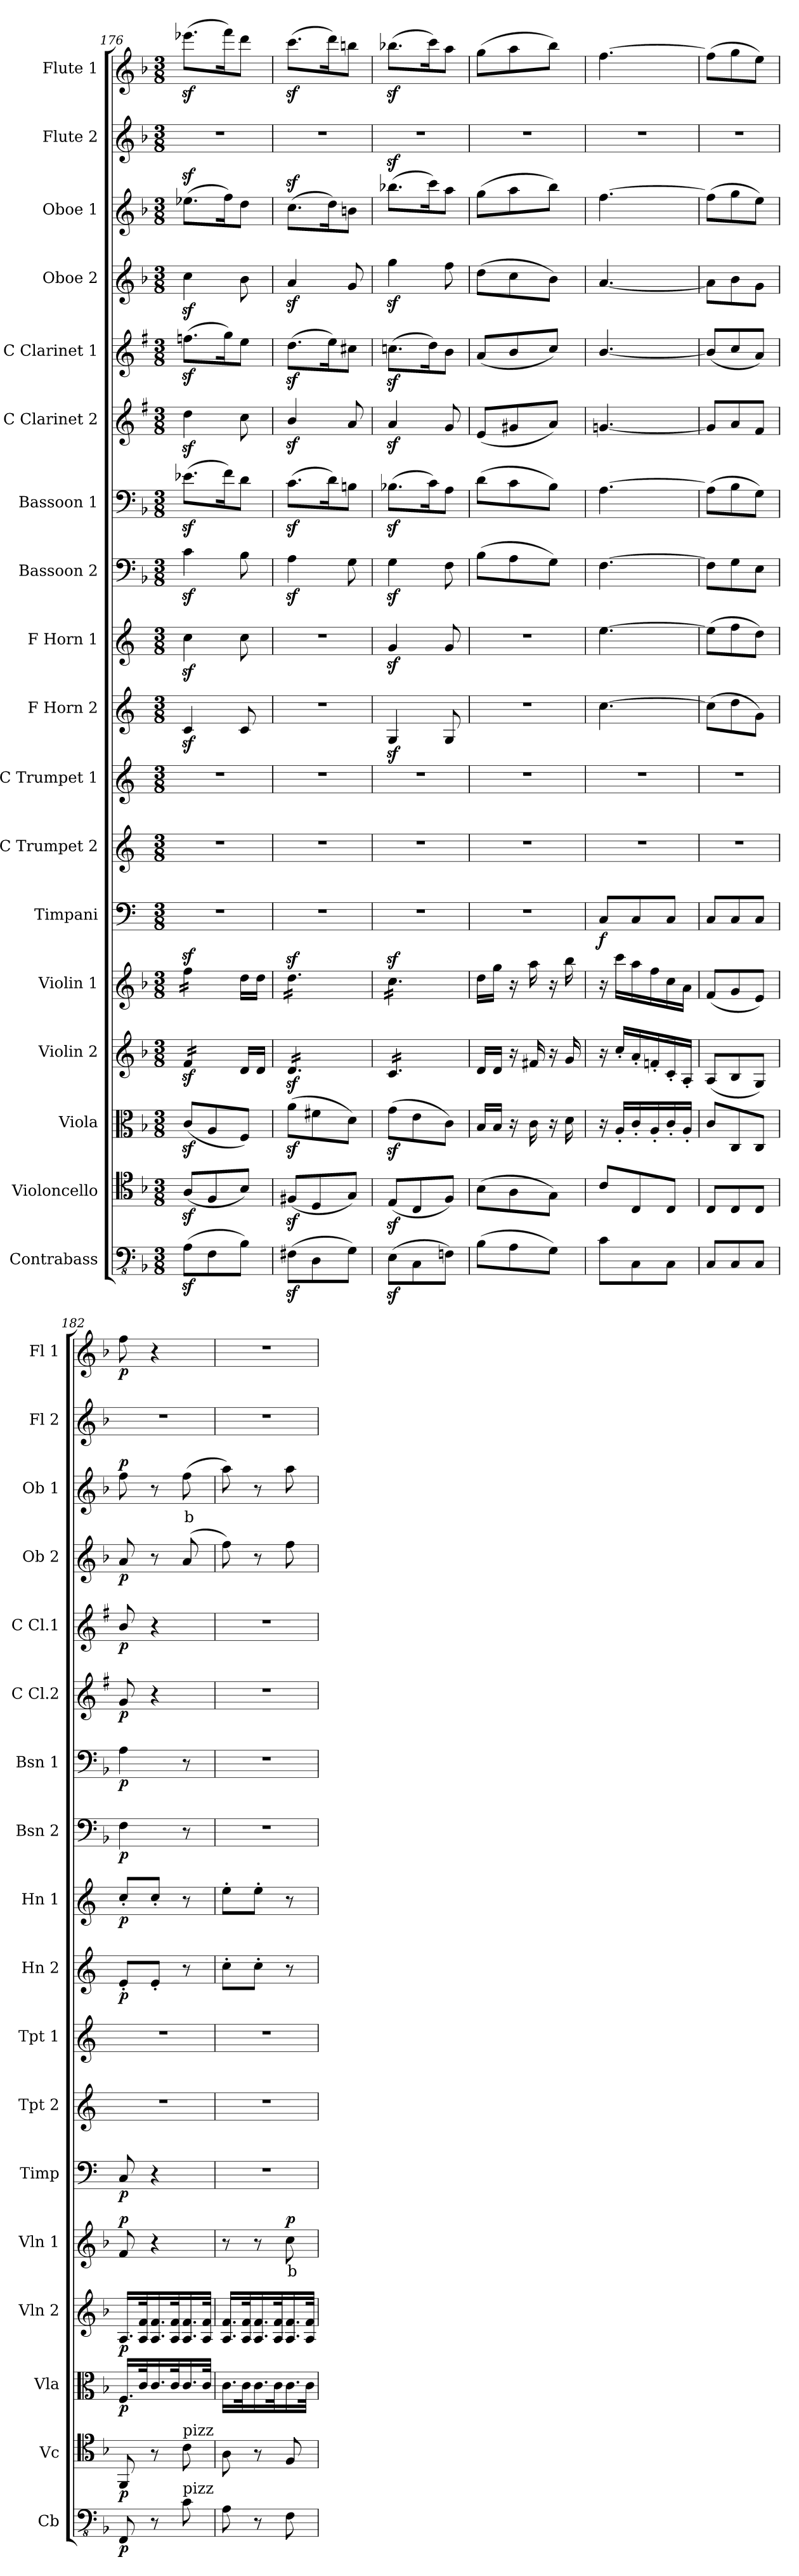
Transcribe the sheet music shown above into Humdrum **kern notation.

**kern	**dynam	**kern	**dynam	**kern	**dynam	**kern	**dynam	**kern	**text	**dynam	**kern	**dynam	**kern	**kern	**kern	**dynam	**kern	**dynam	**kern	**dynam	**kern	**dynam	**kern	**dynam	**kern	**dynam	**kern	**dynam	**kern	**text	**dynam	**kern	**kern	**dynam
*part18	*part18	*part17	*part17	*part16	*part16	*part15	*part15	*part14	*part14	*part14	*part13	*part13	*part12	*part11	*part10	*part10	*part9	*part9	*part8	*part8	*part7	*part7	*part6	*part6	*part5	*part5	*part4	*part4	*part3	*part3	*part3	*part2	*part1	*part1
*staff18	*staff18	*staff17	*staff17	*staff16	*staff16	*staff15	*staff15	*staff14	*staff14	*staff14	*staff13	*staff13	*staff12	*staff11	*staff10	*staff10	*staff9	*staff9	*staff8	*staff8	*staff7	*staff7	*staff6	*staff6	*staff5	*staff5	*staff4	*staff4	*staff3	*staff3	*staff3	*staff2	*staff1	*staff1
*I"Contrabass	*	*I"Violoncello	*	*I"Viola	*	*I"Violin 2	*	*I"Violin 1	*	*	*I"Timpani	*	*I"C Trumpet 2	*I"C Trumpet 1	*I"F Horn 2	*	*I"F Horn 1	*	*I"Bassoon 2	*	*I"Bassoon 1	*	*I"C Clarinet 2	*	*I"C Clarinet 1	*	*I"Oboe 2	*	*I"Oboe 1	*	*	*I"Flute 2	*I"Flute 1	*
*I'Cb	*	*I'Vc	*	*I'Vla	*	*I'Vln 2	*	*I'Vln 1	*	*	*I'Timp	*	*I'Tpt 2	*I'Tpt 1	*I'Hn 2	*	*I'Hn 1	*	*I'Bsn 2	*	*I'Bsn 1	*	*I'C Cl.2	*	*I'C Cl.1	*	*I'Ob 2	*	*I'Ob 1	*	*	*I'Fl 2	*I'Fl 1	*
*clefFv4	*	*clefC4	*	*clefC3	*	*clefG2	*	*clefG2	*	*	*clefF4	*	*clefG2	*clefG2	*clefG2	*	*clefG2	*	*clefF4	*	*clefF4	*	*clefG2	*	*clefG2	*	*clefG2	*	*clefG2	*	*	*clefG2	*clefG2	*
*	*	*	*	*	*	*	*	*	*	*	*	*	*	*	*ITrd4c7	*	*ITrd4c7	*	*	*	*	*	*ITrd1c2	*	*ITrd1c2	*	*	*	*	*	*	*	*	*
*k[b-]	*	*k[b-]	*	*k[b-]	*	*k[b-]	*	*k[b-]	*	*	*k[]	*	*k[]	*k[]	*k[b-]	*	*k[b-]	*	*k[b-]	*	*k[b-]	*	*k[b-]	*	*k[b-]	*	*k[b-]	*	*k[b-]	*	*	*k[b-]	*k[b-]	*
*F:	*	*F:	*	*F:	*	*F:	*	*F:	*	*	*	*	*	*	*	*	*	*	*F:	*	*F:	*	*F:	*	*F:	*	*F:	*	*F:	*	*	*F:	*F:	*
*M3/8	*	*M3/8	*	*M3/8	*	*M3/8	*	*M3/8	*	*	*M3/8	*	*M3/8	*M3/8	*M3/8	*	*M3/8	*	*M3/8	*	*M3/8	*	*M3/8	*	*M3/8	*	*M3/8	*	*M3/8	*	*	*M3/8	*M3/8	*
=176	=176	=176	=176	=176	=176	=176	=176	=176	=176	=176	=176	=176	=176	=176	=176	=176	=176	=176	=176	=176	=176	=176	=176	=176	=176	=176	=176	=176	=176	=176	=176	=176	=176	=176
*	*	*	*	*	*	*tremolo	*	*	*	*	*	*	*	*	*	*	*	*	*	*	*	*	*	*	*	*	*	*	*	*	*	*	*	*
*	*	*	*	*	*	*	*	*tremolo	*	*	*	*	*	*	*	*	*	*	*	*	*	*	*	*	*	*	*	*	*	*	*	*	*	*
(8AAz<\L	.	(8Az</L	.	(8cz</L	.	16fz</LL	.	16ffz<\LL	.	.	4.r	.	4.r	4.r	4Fz</	.	4fz<\	.	4cz<\	.	(8.e-Xz<\L	.	4ccz<\	.	(8.ee-Xz<\L	.	4ccz<\	.	(8.ee-Xz<\L	.	.	4.r	(8.eee-Xz<\L	.
.	.	.	.	.	.	16fz</	.	16ffz<\	.	.	.	.	.	.	.	.	.	.	.	.	.	.	.	.	.	.	.	.	.	.	.	.	.	.
8FF\	.	8F/	.	8A/	.	16fz</	.	16ffz<\	.	.	.	.	.	.	.	.	.	.	.	.	.	.	.	.	.	.	.	.	.	.	.	.	.	.
.	.	.	.	.	.	16fz</JJ	.	16ffz<\JJ	.	.	.	.	.	.	.	.	.	.	.	.	16f\K)	.	.	.	16ff\K)	.	.	.	16ff\K)	.	.	.	16fff\K)	.
*	*	*	*	*	*	*	*	*Xtremolo	*	*	*	*	*	*	*	*	*	*	*	*	*	*	*	*	*	*	*	*	*	*	*	*	*	*
*	*	*	*	*	*	*Xtremolo	*	*	*	*	*	*	*	*	*	*	*	*	*	*	*	*	*	*	*	*	*	*	*	*	*	*	*	*
8BB-\J)	.	8B-/J)	.	8F/J)	.	16d/LL	.	16dd\LL	.	.	.	.	.	.	8F/	.	8f\	.	8B-\	.	8d\J	.	8b-\	.	8dd\J	.	8b-\	.	8dd\J	.	.	.	8ddd\J	.
.	.	.	.	.	.	16d/JJ	.	16dd\JJ	.	.	.	.	.	.	.	.	.	.	.	.	.	.	.	.	.	.	.	.	.	.	.	.	.	.
=177	=177	=177	=177	=177	=177	=177	=177	=177	=177	=177	=177	=177	=177	=177	=177	=177	=177	=177	=177	=177	=177	=177	=177	=177	=177	=177	=177	=177	=177	=177	=177	=177	=177	=177
*	*	*	*	*	*	*tremolo	*	*	*	*	*	*	*	*	*	*	*	*	*	*	*	*	*	*	*	*	*	*	*	*	*	*	*	*
*	*	*	*	*	*	*	*	*tremolo	*	*	*	*	*	*	*	*	*	*	*	*	*	*	*	*	*	*	*	*	*	*	*	*	*	*
(8FF#Xz<\L	.	(8F#Xz</L	.	(8az<\L	.	16dz</LL	.	16ddz<\LL	.	.	4.r	.	4.r	4.r	4.r	.	4.r	.	4Az<\	.	(8.cz<\L	.	4az</	.	(8.ccz<\L	.	4az</	.	(8.ccz<\L	.	.	4.r	(8.cccz<\L	.
.	.	.	.	.	.	16dz</	.	16ddz<\	.	.	.	.	.	.	.	.	.	.	.	.	.	.	.	.	.	.	.	.	.	.	.	.	.	.
8DD\	.	8D/	.	8f#X\	.	16dz</	.	16ddz<\	.	.	.	.	.	.	.	.	.	.	.	.	.	.	.	.	.	.	.	.	.	.	.	.	.	.
.	.	.	.	.	.	16dz</	.	16ddz<\	.	.	.	.	.	.	.	.	.	.	.	.	16d\K)	.	.	.	16dd\K)	.	.	.	16dd\K)	.	.	.	16ddd\K)	.
8GG\J)	.	8G/J)	.	8d\J)	.	16dz</	.	16ddz<\	.	.	.	.	.	.	.	.	.	.	8G\	.	8Bn\J	.	8g/	.	8bn\J	.	8g/	.	8bn\J	.	.	.	8bbn\J	.
.	.	.	.	.	.	16dz</JJ	.	16ddz<\JJ	.	.	.	.	.	.	.	.	.	.	.	.	.	.	.	.	.	.	.	.	.	.	.	.	.	.
=178	=178	=178	=178	=178	=178	=178	=178	=178	=178	=178	=178	=178	=178	=178	=178	=178	=178	=178	=178	=178	=178	=178	=178	=178	=178	=178	=178	=178	=178	=178	=178	=178	=178	=178
(8EEz<\L	.	(8Ez</L	.	(8gz<\L	.	16c/LL	.	16ccz<\LL	.	.	4.r	.	4.r	4.r	4Cz</	.	4cz</	.	4Gz<\	.	(8.B-Xz<\L	.	4gz</	.	(8.b-Xz<\L	.	4ggz<\	.	(8.bb-Xz<\L	.	.	4.r	(8.bb-Xz<\L	.
.	.	.	.	.	.	16c/	.	16ccz<\	.	.	.	.	.	.	.	.	.	.	.	.	.	.	.	.	.	.	.	.	.	.	.	.	.	.
8CC\	.	8C/	.	8e\	.	16c/	.	16ccz<\	.	.	.	.	.	.	.	.	.	.	.	.	.	.	.	.	.	.	.	.	.	.	.	.	.	.
.	.	.	.	.	.	16c/	.	16ccz<\	.	.	.	.	.	.	.	.	.	.	.	.	16c\K)	.	.	.	16cc\K)	.	.	.	16ccc\K)	.	.	.	16ccc\K)	.
8FFn\J)	.	8F/J)	.	8c\J)	.	16c/	.	16ccz<\	.	.	.	.	.	.	8C/	.	8c/	.	8F\	.	8A\J	.	8f/	.	8a\J	.	8ff\	.	8aa\J	.	.	.	8aa\J	.
.	.	.	.	.	.	16c/JJ	.	16ccz<\JJ	.	.	.	.	.	.	.	.	.	.	.	.	.	.	.	.	.	.	.	.	.	.	.	.	.	.
*	*	*	*	*	*	*	*	*Xtremolo	*	*	*	*	*	*	*	*	*	*	*	*	*	*	*	*	*	*	*	*	*	*	*	*	*	*
*	*	*	*	*	*	*Xtremolo	*	*	*	*	*	*	*	*	*	*	*	*	*	*	*	*	*	*	*	*	*	*	*	*	*	*	*	*
=179	=179	=179	=179	=179	=179	=179	=179	=179	=179	=179	=179	=179	=179	=179	=179	=179	=179	=179	=179	=179	=179	=179	=179	=179	=179	=179	=179	=179	=179	=179	=179	=179	=179	=179
(8BB-\L	.	(8B-\L	.	16B-/LL	.	16d/LL	.	16dd\LL	.	.	4.r	.	4.r	4.r	4.r	.	4.r	.	(8B-\L	.	(8d\L	.	(8d/L	.	(8g/L	.	(8dd\L	.	(8gg\L	.	.	4.r	(8gg\L	.
.	.	.	.	16B-/JJ	.	16d/JJ	.	16gg\JJ	.	.	.	.	.	.	.	.	.	.	.	.	.	.	.	.	.	.	.	.	.	.	.	.	.	.
8AA\	.	8A\	.	16r	.	16r	.	16r	.	.	.	.	.	.	.	.	.	.	8A\	.	8c\	.	8f#X/	.	8a/	.	8cc\	.	8aa\	.	.	.	8aa\	.
.	.	.	.	16c\	.	16f#X/	.	16aa\	.	.	.	.	.	.	.	.	.	.	.	.	.	.	.	.	.	.	.	.	.	.	.	.	.	.
8GG\J)	.	8G\J)	.	16r	.	16r	.	16r	.	.	.	.	.	.	.	.	.	.	8G\J)	.	8B-\J)	.	8g/J)	.	8b-/J)	.	8b-\J)	.	8bb-\J)	.	.	.	8bb-\J)	.
.	.	.	.	16d\	.	16g/	.	16bb-\	.	.	.	.	.	.	.	.	.	.	.	.	.	.	.	.	.	.	.	.	.	.	.	.	.	.
=180	=180	=180	=180	=180	=180	=180	=180	=180	=180	=180	=180	=180	=180	=180	=180	=180	=180	=180	=180	=180	=180	=180	=180	=180	=180	=180	=180	=180	=180	=180	=180	=180	=180	=180
!	!	!	!	!	!	!	!	!	!	!	!	!LO:DY:b	!	!	!	!	!	!	!	!	!	!	!	!	!	!	!	!	!	!	!	!	!	!
8C\L	.	8c/L	.	16r	.	16r	.	16r	.	.	8C/L	f	4.r	4.r	[4.f\	.	[4.a\	.	[4.F\	.	[4.A\	.	[4.fn/	.	[4.a/	.	[4.a/	.	[4.ff\	.	.	4.r	[4.ff\	.
.	.	.	.	16A'/LL	.	16cc'/LL	.	16ccc\LL	.	.	.	.	.	.	.	.	.	.	.	.	.	.	.	.	.	.	.	.	.	.	.	.	.	.
8CC\	.	8C/	.	16c'/	.	16a'/	.	16aa\	.	.	8C/	.	.	.	.	.	.	.	.	.	.	.	.	.	.	.	.	.	.	.	.	.	.	.
.	.	.	.	16A'/	.	16fn'/	.	16ff\	.	.	.	.	.	.	.	.	.	.	.	.	.	.	.	.	.	.	.	.	.	.	.	.	.	.
8CC\J	.	8C/J	.	16c'/	.	16c'/	.	16cc\	.	.	8C/J	.	.	.	.	.	.	.	.	.	.	.	.	.	.	.	.	.	.	.	.	.	.	.
.	.	.	.	16A'/JJ	.	16A'/JJ	.	16a\JJ	.	.	.	.	.	.	.	.	.	.	.	.	.	.	.	.	.	.	.	.	.	.	.	.	.	.
=181	=181	=181	=181	=181	=181	=181	=181	=181	=181	=181	=181	=181	=181	=181	=181	=181	=181	=181	=181	=181	=181	=181	=181	=181	=181	=181	=181	=181	=181	=181	=181	=181	=181	=181
8CC/L	.	8C/L	.	8c/L	.	(8A/L	.	(8f/L	.	.	8C/L	.	4.r	4.r	(8f\L]	.	(8a\L]	.	8F\L]	.	(8A\L]	.	8f/L]	.	(8a/L]	.	8a\L]	.	(8ff\L]	.	.	4.r	(8ff\L]	.
8CC/	.	8C/	.	8C/	.	8B-/	.	8g/	.	.	8C/	.	.	.	8g\	.	8b-\	.	8G\	.	8B-\	.	8g/	.	8b-/	.	8b-\	.	8gg\	.	.	.	8gg\	.
8CC/J	.	8C/J	.	8C/J	.	8G/J)	.	8e/J)	.	.	8C/J	.	.	.	8c\J)	.	8g\J)	.	8E\J	.	8G\J)	.	8e/J	.	8g/J)	.	8g\J	.	8ee\J)	.	.	.	8ee\J)	.
=182	=182	=182	=182	=182	=182	=182	=182	=182	=182	=182	=182	=182	=182	=182	=182	=182	=182	=182	=182	=182	=182	=182	=182	=182	=182	=182	=182	=182	=182	=182	=182	=182	=182	=182
!	!LO:DY:b	!	!LO:DY:b	!	!LO:DY:b	!	!LO:DY:b	!	!	!LO:DY:b	!	!LO:DY:b	!	!	!	!LO:DY:b	!	!LO:DY:b	!	!LO:DY:b	!	!LO:DY:b	!	!LO:DY:b	!	!LO:DY:b	!	!LO:DY:b	!	!	!LO:DY:b	!	!	!LO:DY:b
8FFF/	p	8FF/	p	16.F/LL	p	16.A/LL	p	8f/	.	p	8C/	p	4.r	4.r	8A'/L	p	8f'/L	p	4F\	p	4A\	p	8f/	p	8a/	p	8a/	p	8ff\	.	p	4.r	8ff\	p
.	.	.	.	32c/K	.	32A/ 32f/K	.	.	.	.	.	.	.	.	.	.	.	.	.	.	.	.	.	.	.	.	.	.	.	.	.	.	.	.
8r	.	8r	.	16.c/	.	16.A/ 16.f/	.	4r	.	.	4r	.	.	.	8A'/J	.	8f'/J	.	.	.	.	.	4r	.	4r	.	8r	.	8r	.	.	.	4r	.
.	.	.	.	32c/K	.	32A/ 32f/K	.	.	.	.	.	.	.	.	.	.	.	.	.	.	.	.	.	.	.	.	.	.	.	.	.	.	.	.
!	!	!LO:TX:a:t=pizz	!	!	!	!	!	!	!	!	!	!	!	!	!	!	!	!	!	!	!	!	!	!	!	!	!	!	!	!	!	!	!	!
!LO:TX:a:t=pizz	!	!	!	!	!	!	!	!	!	!	!	!	!	!	!	!	!	!	!	!	!	!	!	!	!	!	!	!	!	!	!	!	!	!
!	!	!	!	!	!	!	!	!	!	!	!	!	!	!	!	!	!	!	!	!	!	!	!	!	!	!	!	!	!	!LO:LY:b:color=#FF0000	!	!	!	!
8C\	.	8c\	.	16.c/	.	16.A/ 16.f/	.	.	.	.	.	.	.	.	8r	.	8r	.	8r	.	8r	.	.	.	.	.	(8a/	.	(8ff\	b	.	.	.	.
.	.	.	.	32c/JJk	.	32A/ 32f/JJk	.	.	.	.	.	.	.	.	.	.	.	.	.	.	.	.	.	.	.	.	.	.	.	.	.	.	.	.
!!LO:PB:g=z
=183	=183	=183	=183	=183	=183	=183	=183	=183	=183	=183	=183	=183	=183	=183	=183	=183	=183	=183	=183	=183	=183	=183	=183	=183	=183	=183	=183	=183	=183	=183	=183	=183	=183	=183
8AA\	.	8A\	.	16.c\LL	.	16.A/ 16.f/LL	.	8r	.	.	4.r	.	4.r	4.r	8f'\L	.	8a'\L	.	4.r	.	4.r	.	4.r	.	4.r	.	8ff\)	.	8aa\)	.	.	4.r	4.r	.
.	.	.	.	32c\K	.	32A/ 32f/K	.	.	.	.	.	.	.	.	.	.	.	.	.	.	.	.	.	.	.	.	.	.	.	.	.	.	.	.
8r	.	8r	.	16.c\	.	16.A/ 16.f/	.	8r	.	.	.	.	.	.	8f'\J	.	8a'\J	.	.	.	.	.	.	.	.	.	8r	.	8r	.	.	.	.	.
.	.	.	.	32c\K	.	32A/ 32f/K	.	.	.	.	.	.	.	.	.	.	.	.	.	.	.	.	.	.	.	.	.	.	.	.	.	.	.	.
!	!	!	!	!	!	!	!	!	!LO:LY:b:color=#FF0000	!LO:DY:b	!	!	!	!	!	!	!	!	!	!	!	!	!	!	!	!	!	!	!	!	!	!	!	!
8FF\	.	8F/	.	16.c\	.	16.A/ 16.f/	.	8cc\	b	p	.	.	.	.	8r	.	8r	.	.	.	.	.	.	.	.	.	8ff\	.	8aa\	.	.	.	.	.
.	.	.	.	32c\JJk	.	32A/ 32f/JJk	.	.	.	.	.	.	.	.	.	.	.	.	.	.	.	.	.	.	.	.	.	.	.	.	.	.	.	.
=	=	=	=	=	=	=	=	=	=	=	=	=	=	=	=	=	=	=	=	=	=	=	=	=	=	=	=	=	=	=	=	=	=	=
*-	*-	*-	*-	*-	*-	*-	*-	*-	*-	*-	*-	*-	*-	*-	*-	*-	*-	*-	*-	*-	*-	*-	*-	*-	*-	*-	*-	*-	*-	*-	*-	*-	*-	*-
